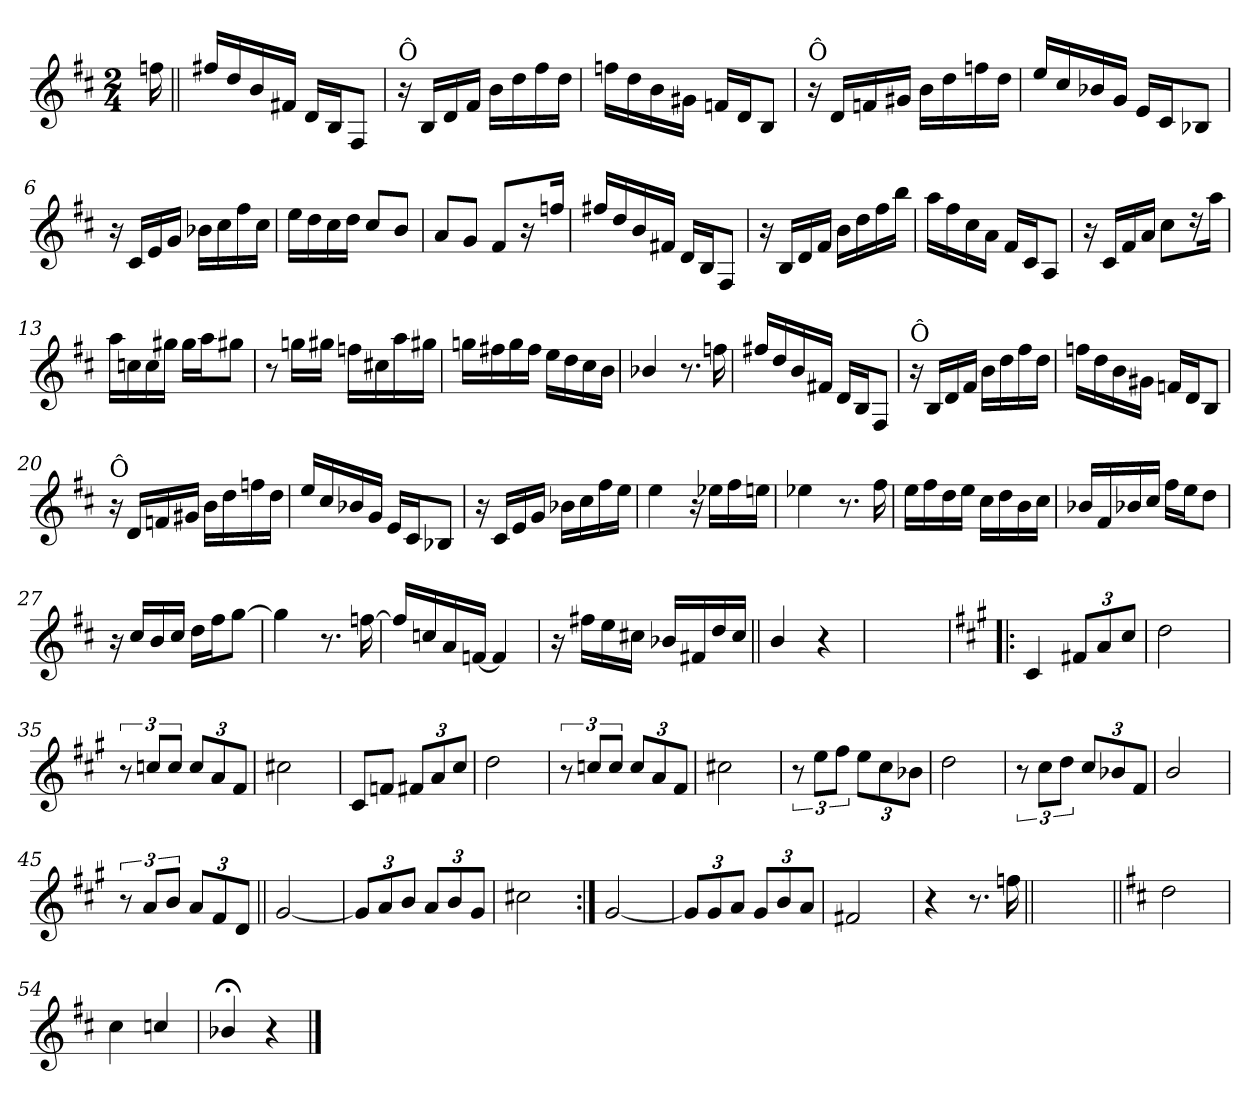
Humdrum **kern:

**kern
*part1
*staff1
*clefG2
*k[f#c#]
*D:
*M2/4
=
16ffn\
=1||
16ff#X/LL
16dd/
16b/
16f#X/JJ
16d/LL
16B/J
8F#/J
=2
!LO:TX:a:t=Ô
16r
16B/LL
16d/
16f#/JJ
16b\LL
16dd\
16ff#\
16dd\JJ
=3
16ffn\LL
16dd\
16b\
16g#X\JJ
16fn/LL
16d/J
8B/J
=4
!LO:TX:a:t=Ô
16r
16d/LL
16fn/
16g#X/JJ
16b\LL
16dd\
16ffn\
16dd\JJ
!!LO:LB:g=z
=5
16ee/LL
16cc#/
16b-X/
16g/JJ
16e/LL
16c#/J
8B-X/J
=6
16r
16c#/LL
16e/
16g/JJ
16b-X\LL
16cc#\
16ff#\
16cc#\JJ
=7
16ee\LL
16dd\
16cc#\
16dd\JJ
8cc#/L
8b/J
=8
8a/L
8g/J
8f#/L
16r
16ffn/Jk
=9
16ff#X/LL
16dd/
16b/
16f#X/JJ
16d/LL
16B/J
8F#/J
!!LO:LB:g=z
=10
16r
16B/LL
16d/
16f#/JJ
16b\LL
16dd\
16ff#\
16bb\JJ
=11
16aa\LL
16ff#\
16cc#\
16a\JJ
16f#/LL
16c#/J
8A/J
=12
16r
16c#/LL
16f#/
16a/JJ
8cc#\L
16r
16aa\Jk
=13
16aa\LL
16ccn\
16cc\
16gg#X\JJ
16gg#\LL
16aa\J
8gg#X\J
=14
8r
16ggn\LL
16gg#X\JJ
16ffn\LL
16cc#X\
16aa\
16gg#X\JJ
!!LO:LB:g=z
=15
16ggn\LL
16ff#X\
16gg\
16ff#\JJ
16ee\LL
16dd\
16cc#\
16b\JJ
=16
4b-X/
8.r
16ffn\
=17
16ff#X/LL
16dd/
16b/
16f#X/JJ
16d/LL
16B/J
8F#/J
=18
!LO:TX:a:t=Ô
16r
16B/LL
16d/
16f#/JJ
16b\LL
16dd\
16ff#\
16dd\JJ
=19
16ffn\LL
16dd\
16b\
16g#X\JJ
16fn/LL
16d/J
8B/J
!!LO:LB:g=z
=20
!LO:TX:a:t=Ô
16r
16d/LL
16fn/
16g#X/JJ
16b\LL
16dd\
16ffn\
16dd\JJ
=21
16ee/LL
16cc#/
16b-X/
16g/JJ
16e/LL
16c#/J
8B-X/J
=22
16r
16c#/LL
16e/
16g/JJ
16b-X\LL
16cc#\
16ff#\
16ee\JJ
=23
4ee\
16r
16ee-X\LL
16ff#\
16een\JJ
=24
4ee-X\
8.r
16ff#\
!!LO:LB:g=z
=25
16ee\LL
16ff#\
16dd\
16ee\JJ
16cc#\LL
16dd\
16b\
16cc#\JJ
=26
16b-X/LL
16f#/
16b-X/
16cc#/JJ
16ff#\LL
16ee\J
8dd\J
=27
16r
16cc#/LL
16b/
16cc#/JJ
16dd\LL
16ff#\J
[8gg\J
=28
4gg\]
8.r
[16ffn\
=29
16ffn/LL]
16ccn/
16a/
[16fn/JJ
4f/]
!!LO:LB:g=z
=30
16r
16ff#X\LL
16ee\
16cc#X\JJ
16b-X/LL
16f#X/
16dd/
16cc#/JJ
=31||
4b/
4r
=32
2ryy
=33!|:
*k[f#c#g#]
*A:
4c#/
12f#X/L
12a/
12cc#/J
=34
2dd\
!!LO:LB:g=z
=35
12r
12ccn/L
12cc/J
12cc/L
12a/
12f#/J
=36
2cc#X\
=37
8c#/L
8fn/J
12f#X/L
12a/
12cc#/J
=38
2dd\
=39
12r
12ccn/L
12cc/J
12cc/L
12a/
12f#/J
=40
2cc#X\
!!LO:LB:g=z
=41
12r
12ee\L
12ff#\J
12ee\L
12cc#\
12b-X\J
=42
2dd\
=43
12r
12cc#\L
12dd\J
12cc#/L
12b-X/
12f#/J
=44
2b/
=45
12r
12a/L
12b/J
12a/L
12f#/
12d/J
!!LO:PB:g=z
=46||
[2g#/
=47
12g#/L]
12a/
12b/J
12a/L
12b/
12g#/J
=48
2cc#X\
=49:|!
[2g#/
=50
12g#/L]
12g#/
12a/J
12g#/L
12b/
12a/J
=51
2f#X/
!!LO:LB:g=z
=52
4r
8.r
16ffn\
=52X521||
2ryy
=53||
*k[f#c#]
*D:
2dd\
=54
4cc#\
4ccn/
=55
4b-X;</
4r
==
*-
